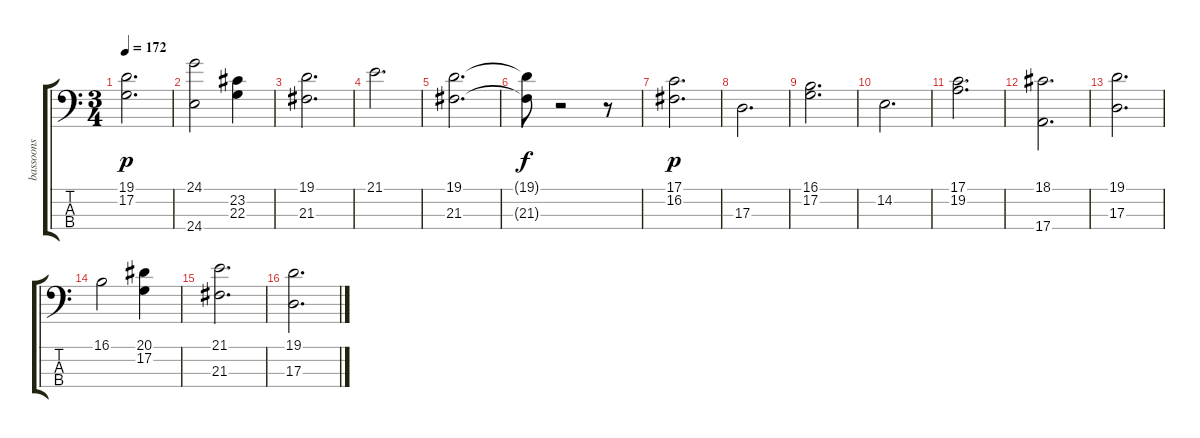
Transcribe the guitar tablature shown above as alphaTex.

\track ("bassoons" "bassoons") {instrument bassoon}
\staff {score tabs}
\tuning (G2 D2 A1 E1) {hide}
\ts (3 4)
\tempo 172
\clef f4
\ks c
(19.1 17.2).2{d dy p} |
(24.1 24.4).2 (23.2 22.3).4 |
(19.1 21.3).2{d} |
21.1.2{d} |
(19.1 21.3).2{d} |
(19.1{t} 21.3{t}).8{dy f} r.2 r.8 |
(17.1 16.2).2{d dy p} |
17.3.2{d} |
(16.1 17.2).2{d} |
14.2.2{d} |
(17.1 19.2).2{d} |
(18.1 17.4).2{d} |
(19.1 17.3).2{d} |
16.1.2 (20.1 17.2).4 |
(21.1 21.3).2{d} |
(19.1 17.3).2{d}
